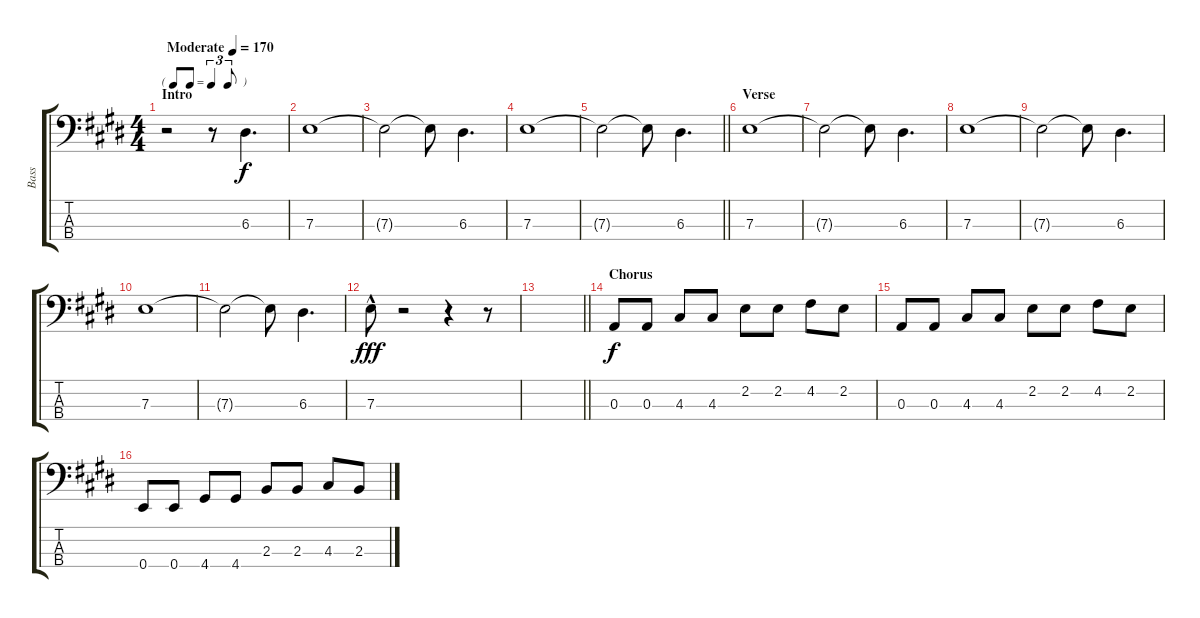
\track ("Bass" "Bass") {solo instrument electricbassfinger}
\staff {score tabs}
\tuning (G2 D2 A1 E1) {hide}
\ts (4 4)
\tf triplet8th
\section ("" "Intro")
\tempo (170 "Moderate")
\clef f4
\ks e
r.2{dy f instrument electricbassfinger} r.8 6.3.4{d} |
7.3.1 |
7.3{t}.2 7.3{t}.8 6.3.4{d} |
7.3.1 |
\barLineRight lightlight
7.3{t}.2 7.3{t}.8 6.3.4{d} |
\section ("" "Verse")
7.3.1 |
7.3{t}.2 7.3{t}.8 6.3.4{d} |
7.3.1 |
7.3{t}.2 7.3{t}.8 6.3.4{d} |
7.3.1 |
7.3{t}.2 7.3{t}.8 6.3.4{d} |
7.3{hac}.8{dy fff} r.2 r.4 r.8 |
\barLineRight lightlight
|
\section ("" "Chorus")
0.3.8{dy f} 0.3.8 4.3.8 4.3.8 2.2.8 2.2.8 4.2.8 2.2.8 |
0.3.8 0.3.8 4.3.8 4.3.8 2.2.8 2.2.8 4.2.8 2.2.8 |
0.4.8 0.4.8 4.4.8 4.4.8 2.3.8 2.3.8 4.3.8 2.3.8
